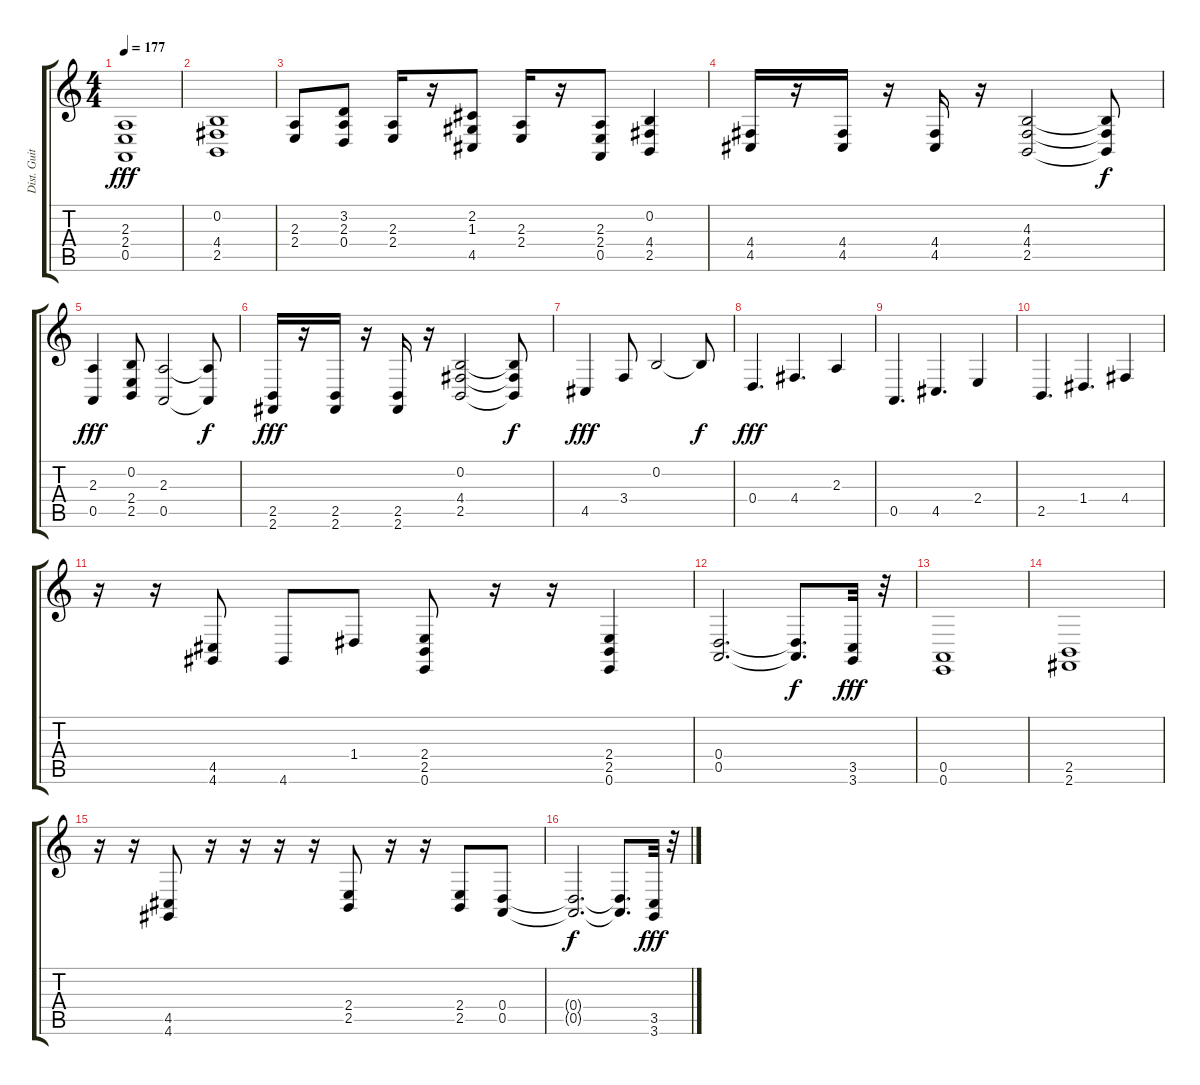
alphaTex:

\track ("Dist. Guitar 5" "Dist. Guit") {instrument stringensemble1}
\staff {score tabs}
\tuning (E4 B3 G3 D3 A2 E2) {hide}
\ts (4 4)
\tempo 177
\clef g2
\ks c
(2.3 2.4 0.5).1{dy fff} |
(0.2 4.4 2.5).1 |
(2.3 2.4).8 (3.2 2.3 0.4).8 (2.3 2.4).16 r.16 (2.2 1.3 4.5).8 (2.3 2.4).16 r.16 (2.3 2.4 0.5).8 (0.2 4.4 2.5).4 |
(4.4 4.5).16 r.16 (4.4 4.5).16 r.16 (4.4 4.5).16 r.16 (4.3 4.4 2.5).2 (4.3{t} 4.4{t} 2.5{t}).8{dy f} |
(2.3 0.5).4{dy fff} (0.2 2.4 2.5).8 (2.3 0.5).2 (2.3{t} 0.5{t}).8{dy f} |
(2.5 2.6).16{dy fff} r.16 (2.5 2.6).16 r.16 (2.5 2.6).16 r.16 (0.2 4.4 2.5).2 (0.2{t} 4.4{t} 2.5{t}).8{dy f} |
4.5.4{dy fff} 3.4.8 0.2.2 0.2{t}.8{dy f} |
0.4.4{d dy fff} 4.4.4{d} 2.3.4 |
0.5.4{d} 4.5.4{d} 2.4.4 |
2.5.4{d} 1.4.4{d} 4.4.4 |
r.16 r.16 (4.5 4.6).8 4.6.8 1.4.8 (2.4 2.5 0.6).8 r.16 r.16 (2.4 2.5 0.6).4 |
(0.4 0.5).2{d} (0.4{t} 0.5{t}).8{d dy f} (3.5 3.6).32{dy fff} r.32 |
(0.5 0.6).1 |
(2.5 2.6).1 |
r.16 r.16 (4.5 4.6).8 r.16 r.16 r.16 r.16 (2.4 2.5).8 r.16 r.16 (2.4 2.5).8 (0.4 0.5).8 |
(0.4{t} 0.5{t}).2{d dy f} (0.4{t} 0.5{t}).8{d} (3.5 3.6).32{dy fff} r.32
